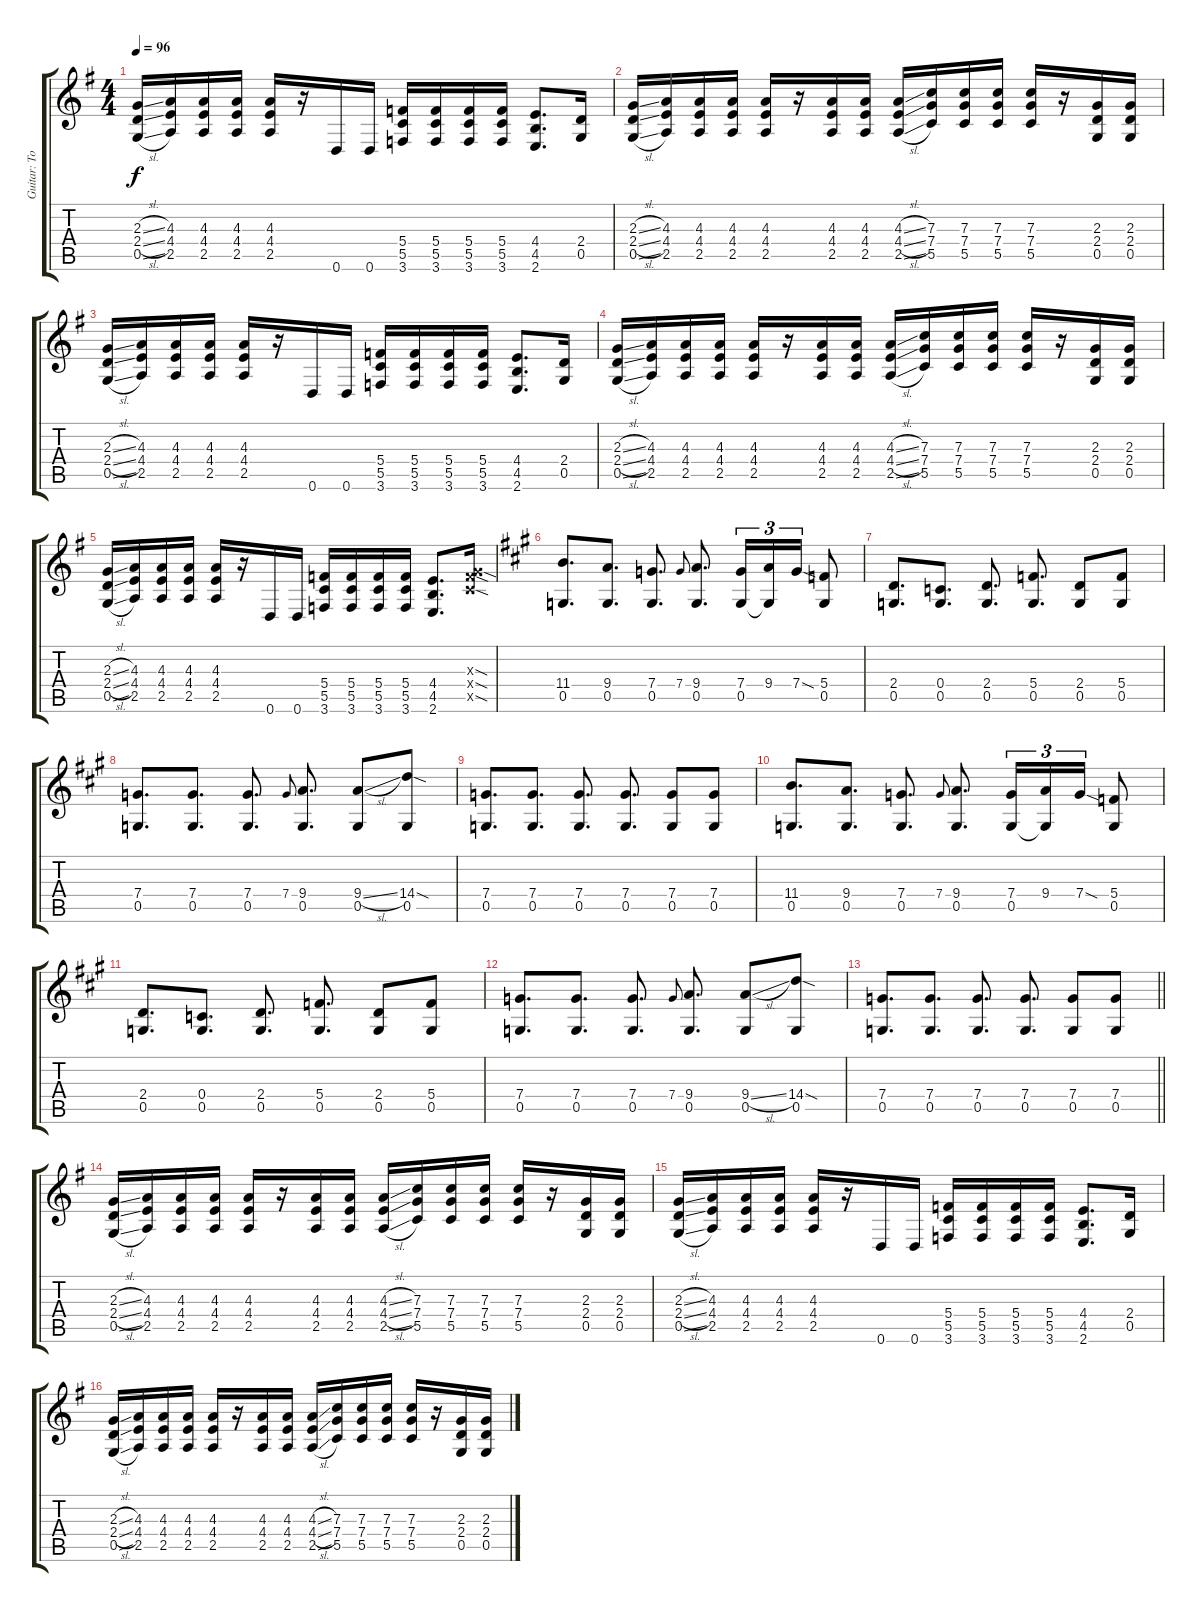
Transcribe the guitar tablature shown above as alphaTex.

\track ("Guitar: Tony" "Guitar: To") {instrument distortionguitar}
\staff {score tabs}
\tuning (D4 A3 F3 C3 G2 D2) {hide}
\ts (4 4)
\tempo 96
\clef g2
\ks g
(2.3{sl} 2.4{sl} 0.5{sl}).16{dy f} (4.3 4.4 2.5).16 (4.3 4.4 2.5).16 (4.3 4.4 2.5).16 (4.3 4.4 2.5).16 r.16 0.6.16 0.6.16 (5.4 5.5 3.6).16 (5.4 5.5 3.6).16 (5.4 5.5 3.6).16 (5.4 5.5 3.6).16 (4.4 4.5 2.6).8{d} (2.4 0.5).16 |
(2.3{sl} 2.4{sl} 0.5{sl}).16 (4.3 4.4 2.5).16 (4.3 4.4 2.5).16 (4.3 4.4 2.5).16 (4.3 4.4 2.5).16 r.16 (4.3 4.4 2.5).16 (4.3 4.4 2.5).16 (4.3{sl} 4.4{sl} 2.5{sl}).16 (7.3 7.4 5.5).16 (7.3 7.4 5.5).16 (7.3 7.4 5.5).16 (7.3 7.4 5.5).16 r.16 (2.3 2.4 0.5).16 (2.3 2.4 0.5).16 |
(2.3{sl} 2.4{sl} 0.5{sl}).16 (4.3 4.4 2.5).16 (4.3 4.4 2.5).16 (4.3 4.4 2.5).16 (4.3 4.4 2.5).16 r.16 0.6.16 0.6.16 (5.4 5.5 3.6).16 (5.4 5.5 3.6).16 (5.4 5.5 3.6).16 (5.4 5.5 3.6).16 (4.4 4.5 2.6).8{d} (2.4 0.5).16 |
(2.3{sl} 2.4{sl} 0.5{sl}).16 (4.3 4.4 2.5).16 (4.3 4.4 2.5).16 (4.3 4.4 2.5).16 (4.3 4.4 2.5).16 r.16 (4.3 4.4 2.5).16 (4.3 4.4 2.5).16 (4.3{sl} 4.4{sl} 2.5{sl}).16 (7.3 7.4 5.5).16 (7.3 7.4 5.5).16 (7.3 7.4 5.5).16 (7.3 7.4 5.5).16 r.16 (2.3 2.4 0.5).16 (2.3 2.4 0.5).16 |
(2.3{sl} 2.4{sl} 0.5{sl}).16 (4.3 4.4 2.5).16 (4.3 4.4 2.5).16 (4.3 4.4 2.5).16 (4.3 4.4 2.5).16 r.16 0.6.16 0.6.16 (5.4 5.5 3.6).16 (5.4 5.5 3.6).16 (5.4 5.5 3.6).16 (5.4 5.5 3.6).16 (4.4 4.5 2.6).8{d} (0.3{sod x} 7.4{sod x} 5.5{sod x}).16 |
\ks a
(11.4 0.5).8{d} (9.4 0.5).8{d} (7.4 0.5).8{d} 7.4.8{gr onbeat} (9.4 0.5).8{d} (7.4 0.5).16{tu (3 2)} (9.4 0.5{t}).16{tu (3 2)} 7.4{sod}.16{tu (3 2)} (5.4 0.5).8 |
(2.4 0.5).8{d} (0.4 0.5).8{d} (2.4 0.5).8{d} (5.4 0.5).8{d} (2.4 0.5).8 (5.4 0.5).8 |
(7.4 0.5).8{d} (7.4 0.5).8{d} (7.4 0.5).8{d} 7.4.8{gr onbeat} (9.4 0.5).8{d} (9.4{sl} 0.5).8 (14.4{sod} 0.5).8 |
(7.4 0.5).8{d} (7.4 0.5).8{d} (7.4 0.5).8{d} (7.4 0.5).8{d} (7.4 0.5).8 (7.4 0.5).8 |
(11.4 0.5).8{d} (9.4 0.5).8{d} (7.4 0.5).8{d} 7.4.8{gr onbeat} (9.4 0.5).8{d} (7.4 0.5).16{tu (3 2)} (9.4 0.5{t}).16{tu (3 2)} 7.4{sod}.16{tu (3 2)} (5.4 0.5).8 |
(2.4 0.5).8{d} (0.4 0.5).8{d} (2.4 0.5).8{d} (5.4 0.5).8{d} (2.4 0.5).8 (5.4 0.5).8 |
(7.4 0.5).8{d} (7.4 0.5).8{d} (7.4 0.5).8{d} 7.4.8{gr onbeat} (9.4 0.5).8{d} (9.4{sl} 0.5).8 (14.4{sod} 0.5).8 |
\barLineRight lightlight
(7.4 0.5).8{d} (7.4 0.5).8{d} (7.4 0.5).8{d} (7.4 0.5).8{d} (7.4 0.5).8 (7.4 0.5).8 |
\ks g
(2.3{sl} 2.4{sl} 0.5{sl}).16 (4.3 4.4 2.5).16 (4.3 4.4 2.5).16 (4.3 4.4 2.5).16 (4.3 4.4 2.5).16 r.16 (4.3 4.4 2.5).16 (4.3 4.4 2.5).16 (4.3{sl} 4.4{sl} 2.5{sl}).16 (7.3 7.4 5.5).16 (7.3 7.4 5.5).16 (7.3 7.4 5.5).16 (7.3 7.4 5.5).16 r.16 (2.3 2.4 0.5).16 (2.3 2.4 0.5).16 |
(2.3{sl} 2.4{sl} 0.5{sl}).16 (4.3 4.4 2.5).16 (4.3 4.4 2.5).16 (4.3 4.4 2.5).16 (4.3 4.4 2.5).16 r.16 0.6.16 0.6.16 (5.4 5.5 3.6).16 (5.4 5.5 3.6).16 (5.4 5.5 3.6).16 (5.4 5.5 3.6).16 (4.4 4.5 2.6).8{d} (2.4 0.5).16 |
(2.3{sl} 2.4{sl} 0.5{sl}).16 (4.3 4.4 2.5).16 (4.3 4.4 2.5).16 (4.3 4.4 2.5).16 (4.3 4.4 2.5).16 r.16 (4.3 4.4 2.5).16 (4.3 4.4 2.5).16 (4.3{sl} 4.4{sl} 2.5{sl}).16 (7.3 7.4 5.5).16 (7.3 7.4 5.5).16 (7.3 7.4 5.5).16 (7.3 7.4 5.5).16 r.16 (2.3 2.4 0.5).16 (2.3 2.4 0.5).16
